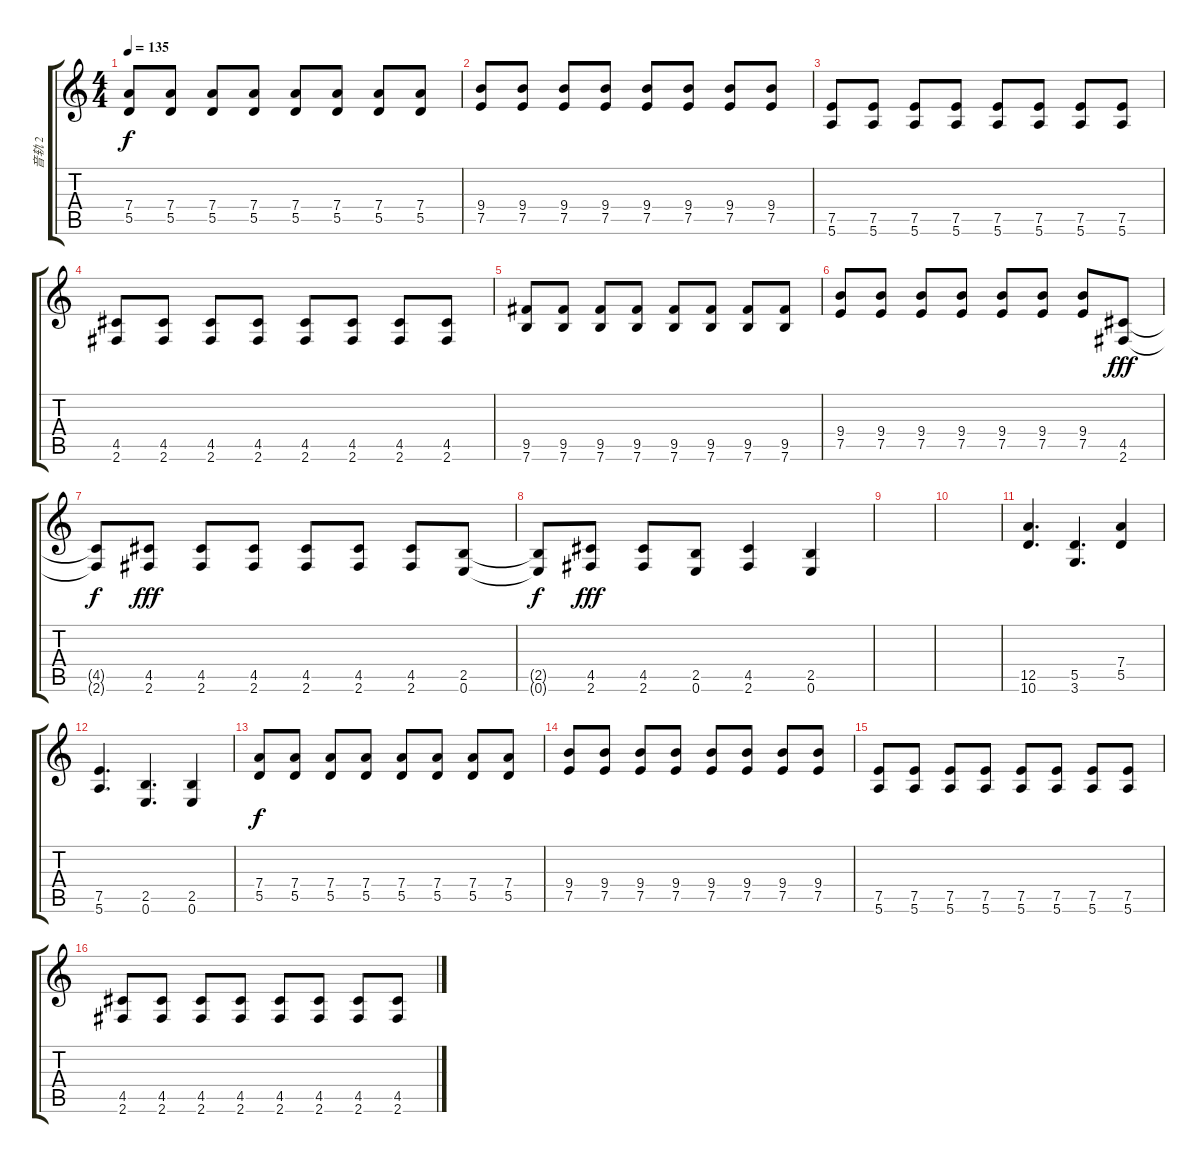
\track ("音轨 2" "音轨 2") {instrument overdrivenguitar}
\staff {score tabs}
\tuning (E4 B3 G3 D3 A2 E2) {hide}
\ts (4 4)
\tempo 135
\clef g2
\ks c
(7.4 5.5).8{dy f} (7.4 5.5).8 (7.4 5.5).8 (7.4 5.5).8 (7.4 5.5).8 (7.4 5.5).8 (7.4 5.5).8 (7.4 5.5).8 |
(9.4 7.5).8 (9.4 7.5).8 (9.4 7.5).8 (9.4 7.5).8 (9.4 7.5).8 (9.4 7.5).8 (9.4 7.5).8 (9.4 7.5).8 |
(7.5 5.6).8 (7.5 5.6).8 (7.5 5.6).8 (7.5 5.6).8 (7.5 5.6).8 (7.5 5.6).8 (7.5 5.6).8 (7.5 5.6).8 |
(4.5 2.6).8 (4.5 2.6).8 (4.5 2.6).8 (4.5 2.6).8 (4.5 2.6).8 (4.5 2.6).8 (4.5 2.6).8 (4.5 2.6).8 |
(9.5 7.6).8 (9.5 7.6).8 (9.5 7.6).8 (9.5 7.6).8 (9.5 7.6).8 (9.5 7.6).8 (9.5 7.6).8 (9.5 7.6).8 |
(9.4 7.5).8 (9.4 7.5).8 (9.4 7.5).8 (9.4 7.5).8 (9.4 7.5).8 (9.4 7.5).8 (9.4 7.5).8 (4.5 2.6).8{dy fff} |
(4.5{t} 2.6{t}).8{dy f} (4.5 2.6).8{dy fff} (4.5 2.6).8 (4.5 2.6).8 (4.5 2.6).8 (4.5 2.6).8 (4.5 2.6).8 (2.5 0.6).8 |
(2.5{t} 0.6{t}).8{dy f} (4.5 2.6).8{dy fff} (4.5 2.6).8 (2.5 0.6).8 (4.5 2.6).4 (2.5 0.6).4 |
|
|
(12.5 10.6).4{d} (5.5 3.6).4{d} (7.4 5.5).4 |
(7.5 5.6).4{d} (2.5 0.6).4{d} (2.5 0.6).4 |
(7.4 5.5).8{dy f} (7.4 5.5).8 (7.4 5.5).8 (7.4 5.5).8 (7.4 5.5).8 (7.4 5.5).8 (7.4 5.5).8 (7.4 5.5).8 |
(9.4 7.5).8 (9.4 7.5).8 (9.4 7.5).8 (9.4 7.5).8 (9.4 7.5).8 (9.4 7.5).8 (9.4 7.5).8 (9.4 7.5).8 |
(7.5 5.6).8 (7.5 5.6).8 (7.5 5.6).8 (7.5 5.6).8 (7.5 5.6).8 (7.5 5.6).8 (7.5 5.6).8 (7.5 5.6).8 |
(4.5 2.6).8 (4.5 2.6).8 (4.5 2.6).8 (4.5 2.6).8 (4.5 2.6).8 (4.5 2.6).8 (4.5 2.6).8 (4.5 2.6).8
